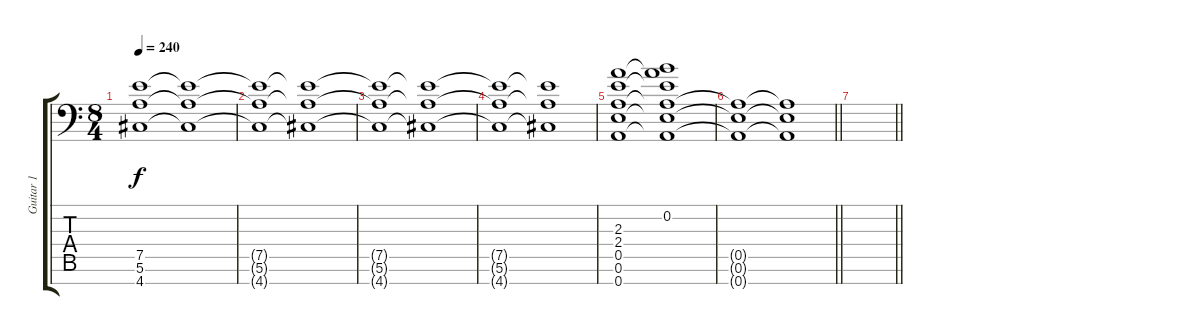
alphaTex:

\track ("Guitar 1" "Guitar 1") {instrument distortionguitar}
\staff {score tabs}
\tuning (E4 B3 G3 D3 A2 E2 A1) {hide}
\ts (8 4)
\tempo 240
\clef f4
\ks c
(7.5{t} 5.6{t} 4.7{t}).1{dy f volume 6} (7.5{t} 5.6{t} 4.7{t}).1 |
(7.5{t} 5.6{t} 4.7{t}).1 (7.5{t} 5.6{t} 4.7{t}).1 |
(7.5{t} 5.6{t} 4.7{t}).1{volume 0} (7.5{t} 5.6{t} 4.7{t}).1 |
(7.5{t} 5.6{t} 4.7{t}).1 (7.5{t} 5.6{t} 4.7{t}).1 |
(2.3 2.4 0.5 0.6 0.7).1{volume 14} (0.2 2.3{t} 2.4{t} 0.5{t} 0.6{t} 0.7{t}).1 |
\barLineRight lightlight
(0.5{t} 0.6{t} 0.7{t}).1 (0.5{t} 0.6{t} 0.7{t}).1 |
\barLineRight lightlight
